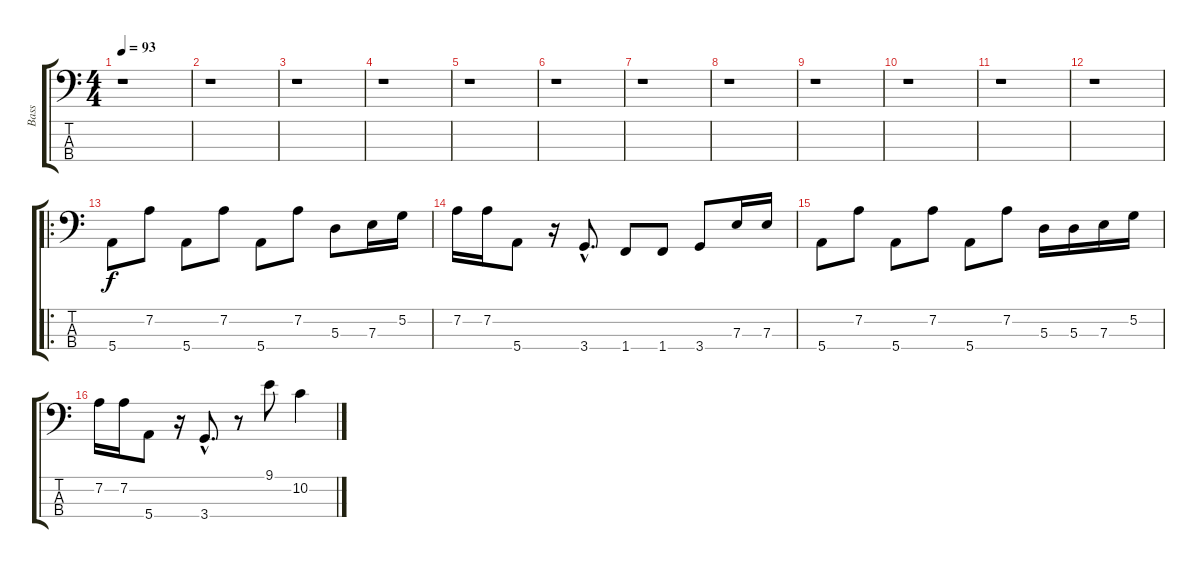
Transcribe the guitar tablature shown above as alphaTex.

\track ("Bass" "Bass") {instrument electricbassfinger}
\staff {score tabs}
\tuning (G2 D2 A1 E1) {hide}
\ts (4 4)
\tempo 93
\clef f4
\ks c
r.1{dy f instrument electricbassfinger} |
r.1 |
r.1 |
r.1 |
r.1 |
r.1 |
r.1 |
r.1 |
r.1 |
r.1 |
r.1 |
r.1 |
\ro
5.4.8 7.2.8 5.4.8 7.2.8 5.4.8 7.2.8 5.3.8 7.3.16 5.2.16 |
7.2.16 7.2.16 5.4.8 r.16 3.4{hac}.8{d} 1.4.8 1.4.8 3.4.8 7.3.16 7.3.16 |
5.4.8 7.2.8 5.4.8 7.2.8 5.4.8 7.2.8 5.3.16 5.3.16 7.3.16 5.2.16 |
7.2.16 7.2.16 5.4.8 r.16 3.4{hac}.8{d} r.8 9.1.8 10.2.4
